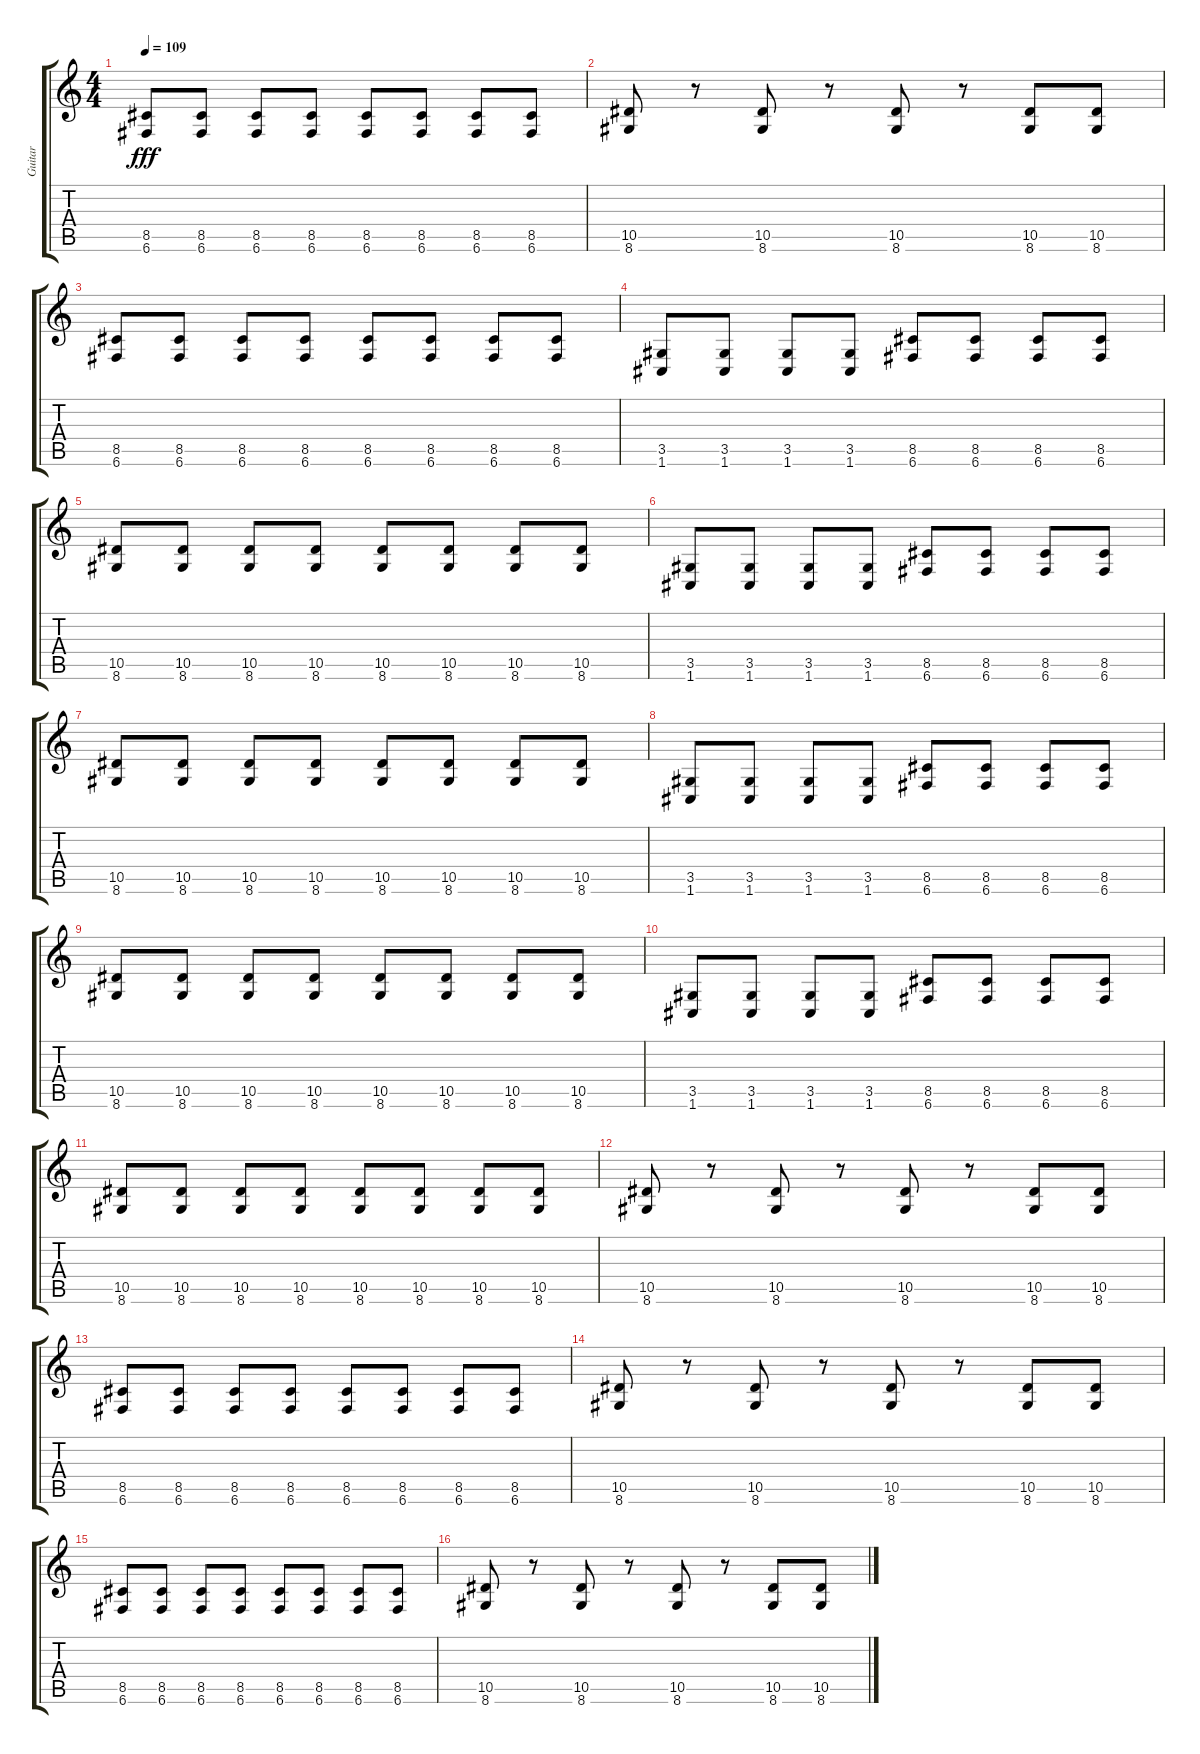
\track ("Guitar" "Guitar") {instrument distortionguitar}
\staff {score tabs}
\tuning (C4 G3 Eb3 Bb2 F2 C2) {hide}
\ts (4 4)
\tempo 109
\clef g2
\ks c
(8.5 6.6).8{dy fff} (8.5 6.6).8 (8.5 6.6).8 (8.5 6.6).8 (8.5 6.6).8 (8.5 6.6).8 (8.5 6.6).8 (8.5 6.6).8 |
(10.5 8.6).8 r.8 (10.5 8.6).8 r.8 (10.5 8.6).8 r.8 (10.5 8.6).8 (10.5 8.6).8 |
(8.5 6.6).8 (8.5 6.6).8 (8.5 6.6).8 (8.5 6.6).8 (8.5 6.6).8 (8.5 6.6).8 (8.5 6.6).8 (8.5 6.6).8 |
(3.5 1.6).8 (3.5 1.6).8 (3.5 1.6).8 (3.5 1.6).8 (8.5 6.6).8 (8.5 6.6).8 (8.5 6.6).8 (8.5 6.6).8 |
(10.5 8.6).8 (10.5 8.6).8 (10.5 8.6).8 (10.5 8.6).8 (10.5 8.6).8 (10.5 8.6).8 (10.5 8.6).8 (10.5 8.6).8 |
(3.5 1.6).8 (3.5 1.6).8 (3.5 1.6).8 (3.5 1.6).8 (8.5 6.6).8 (8.5 6.6).8 (8.5 6.6).8 (8.5 6.6).8 |
(10.5 8.6).8 (10.5 8.6).8 (10.5 8.6).8 (10.5 8.6).8 (10.5 8.6).8 (10.5 8.6).8 (10.5 8.6).8 (10.5 8.6).8 |
(3.5 1.6).8 (3.5 1.6).8 (3.5 1.6).8 (3.5 1.6).8 (8.5 6.6).8 (8.5 6.6).8 (8.5 6.6).8 (8.5 6.6).8 |
(10.5 8.6).8 (10.5 8.6).8 (10.5 8.6).8 (10.5 8.6).8 (10.5 8.6).8 (10.5 8.6).8 (10.5 8.6).8 (10.5 8.6).8 |
(3.5 1.6).8 (3.5 1.6).8 (3.5 1.6).8 (3.5 1.6).8 (8.5 6.6).8 (8.5 6.6).8 (8.5 6.6).8 (8.5 6.6).8 |
(10.5 8.6).8 (10.5 8.6).8 (10.5 8.6).8 (10.5 8.6).8 (10.5 8.6).8 (10.5 8.6).8 (10.5 8.6).8 (10.5 8.6).8 |
(10.5 8.6).8 r.8 (10.5 8.6).8 r.8 (10.5 8.6).8 r.8 (10.5 8.6).8 (10.5 8.6).8 |
(8.5 6.6).8 (8.5 6.6).8 (8.5 6.6).8 (8.5 6.6).8 (8.5 6.6).8 (8.5 6.6).8 (8.5 6.6).8 (8.5 6.6).8 |
(10.5 8.6).8 r.8 (10.5 8.6).8 r.8 (10.5 8.6).8 r.8 (10.5 8.6).8 (10.5 8.6).8 |
(8.5 6.6).8 (8.5 6.6).8 (8.5 6.6).8 (8.5 6.6).8 (8.5 6.6).8 (8.5 6.6).8 (8.5 6.6).8 (8.5 6.6).8 |
(10.5 8.6).8 r.8 (10.5 8.6).8 r.8 (10.5 8.6).8 r.8 (10.5 8.6).8 (10.5 8.6).8
